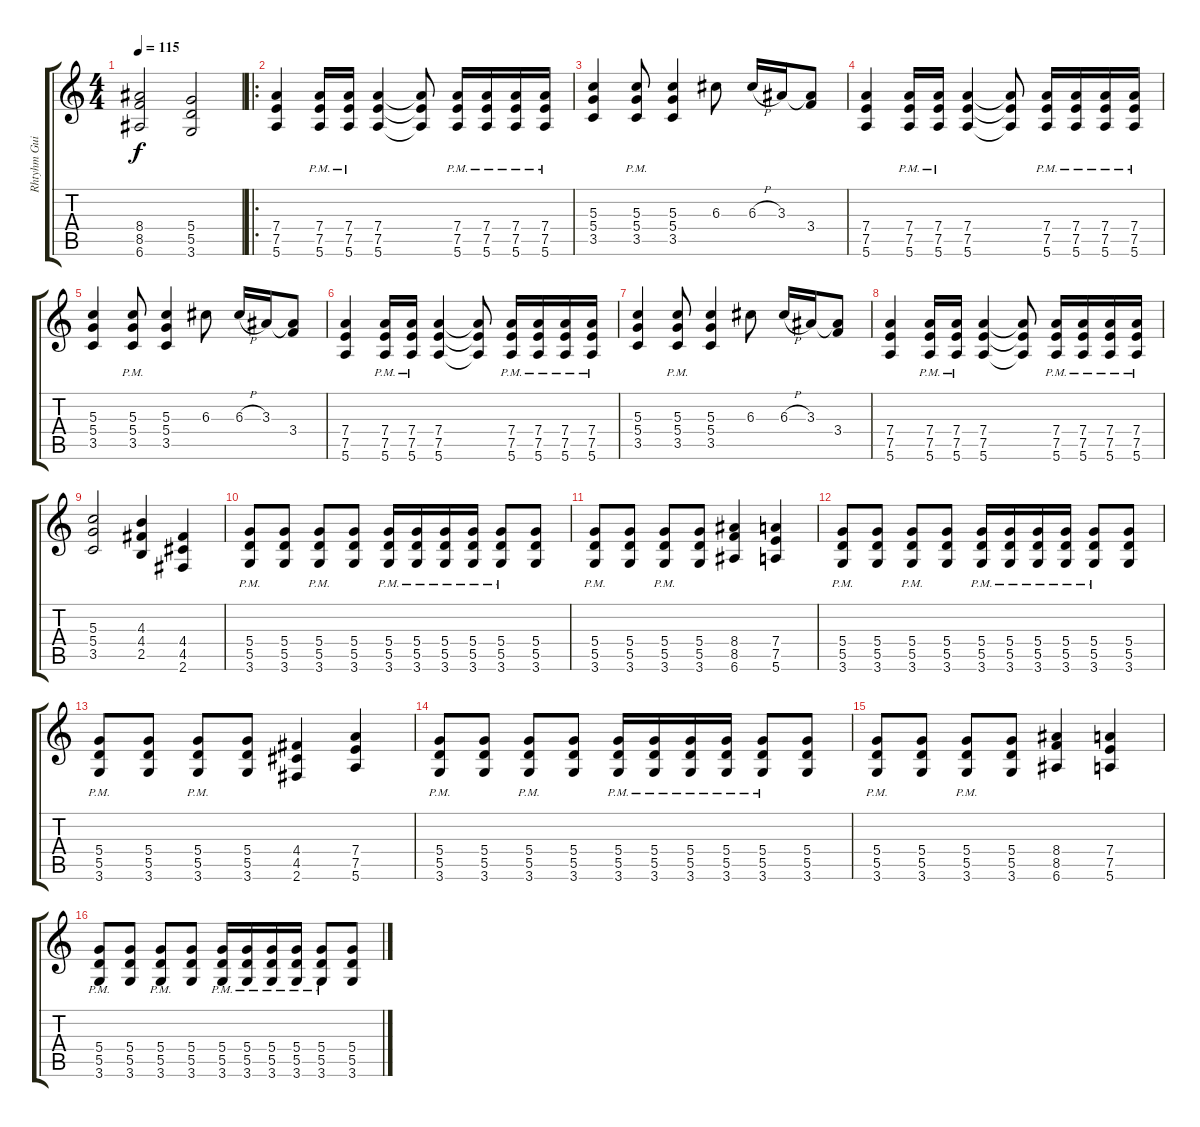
\track ("Rhtyhm Guitar 1" "Rhtyhm Gui") {instrument overdrivenguitar}
\staff {score tabs}
\tuning (E4 B3 G3 D3 A2 E2) {hide}
\ts (4 4)
\tempo 115
\clef g2
\ks c
(8.4 8.5 6.6).2{dy f} (5.4 5.5 3.6).2 |
\ro
(7.4 7.5 5.6).4 (7.4{pm} 7.5{pm} 5.6{pm}).16 (7.4{pm} 7.5{pm} 5.6{pm}).16 (7.4 7.5 5.6).4 (7.4{t} 7.5{t} 5.6{t}).8 (7.4{pm} 7.5{pm} 5.6{pm}).16 (7.4{pm} 7.5{pm} 5.6{pm}).16 (7.4{pm} 7.5{pm} 5.6{pm}).16 (7.4{pm} 7.5{pm} 5.6{pm}).16 |
(5.3 5.4 3.5).4 (5.3{pm} 5.4{pm} 3.5{pm}).8 (5.3 5.4 3.5).4 6.3.8 6.3{h}.16 3.3.16 (3.3{t} 3.4).8 |
(7.4 7.5 5.6).4 (7.4{pm} 7.5{pm} 5.6).16 (7.4{pm} 7.5{pm} 5.6{pm}).16 (7.4 7.5 5.6).4 (7.4{t} 7.5{t} 5.6{t}).8 (7.4{pm} 7.5{pm} 5.6{pm}).16 (7.4{pm} 7.5{pm} 5.6{pm}).16 (7.4{pm} 7.5{pm} 5.6{pm}).16 (7.4{pm} 7.5{pm} 5.6{pm}).16 |
(5.3 5.4 3.5).4 (5.3{pm} 5.4{pm} 3.5{pm}).8 (5.3 5.4 3.5).4 6.3.8 6.3{h}.16 3.3.16 (3.3{t} 3.4).8 |
(7.4 7.5 5.6).4 (7.4{pm} 7.5{pm} 5.6{pm}).16 (7.4{pm} 7.5{pm} 5.6{pm}).16 (7.4 7.5 5.6).4 (7.4{t} 7.5{t} 5.6{t}).8 (7.4{pm} 7.5{pm} 5.6{pm}).16 (7.4{pm} 7.5{pm} 5.6{pm}).16 (7.4{pm} 7.5{pm} 5.6{pm}).16 (7.4{pm} 7.5{pm} 5.6{pm}).16 |
(5.3 5.4 3.5).4 (5.3{pm} 5.4{pm} 3.5{pm}).8 (5.3 5.4 3.5).4 6.3.8 6.3{h}.16 3.3.16 (3.3{t} 3.4).8 |
(7.4 7.5 5.6).4 (7.4{pm} 7.5{pm} 5.6{pm}).16 (7.4{pm} 7.5{pm} 5.6{pm}).16 (7.4 7.5 5.6).4 (7.4{t} 7.5{t} 5.6{t}).8 (7.4{pm} 7.5{pm} 5.6{pm}).16 (7.4{pm} 7.5{pm} 5.6{pm}).16 (7.4{pm} 7.5{pm} 5.6{pm}).16 (7.4{pm} 7.5{pm} 5.6{pm}).16 |
(5.3 5.4 3.5).2 (4.3 4.4 2.5).4 (4.4 4.5 2.6).4 |
(5.4{pm} 5.5{pm} 3.6{pm}).8 (5.4 5.5 3.6).8 (5.4{pm} 5.5{pm} 3.6{pm}).8 (5.4 5.5 3.6).8 (5.4{pm} 5.5{pm} 3.6{pm}).16 (5.4{pm} 5.5{pm} 3.6{pm}).16 (5.4{pm} 5.5{pm} 3.6{pm}).16 (5.4{pm} 5.5{pm} 3.6{pm}).16 (5.4{pm} 5.5{pm} 3.6{pm}).8 (5.4 5.5 3.6).8 |
(5.4{pm} 5.5{pm} 3.6{pm}).8 (5.4 5.5 3.6).8 (5.4{pm} 5.5{pm} 3.6{pm}).8 (5.4 5.5 3.6).8 (8.4 8.5 6.6).4 (7.4 7.5 5.6).4 |
(5.4{pm} 5.5{pm} 3.6{pm}).8 (5.4 5.5 3.6).8 (5.4{pm} 5.5{pm} 3.6{pm}).8 (5.4 5.5 3.6).8 (5.4{pm} 5.5{pm} 3.6{pm}).16 (5.4{pm} 5.5{pm} 3.6{pm}).16 (5.4{pm} 5.5{pm} 3.6{pm}).16 (5.4{pm} 5.5{pm} 3.6{pm}).16 (5.4{pm} 5.5{pm} 3.6{pm}).8 (5.4 5.5 3.6).8 |
(5.4{pm} 5.5{pm} 3.6{pm}).8 (5.4 5.5 3.6).8 (5.4{pm} 5.5{pm} 3.6{pm}).8 (5.4 5.5 3.6).8 (4.4 4.5 2.6).4 (7.4 7.5 5.6).4 |
(5.4{pm} 5.5{pm} 3.6{pm}).8 (5.4 5.5 3.6).8 (5.4{pm} 5.5{pm} 3.6{pm}).8 (5.4 5.5 3.6).8 (5.4{pm} 5.5{pm} 3.6{pm}).16 (5.4{pm} 5.5{pm} 3.6{pm}).16 (5.4{pm} 5.5{pm} 3.6{pm}).16 (5.4{pm} 5.5{pm} 3.6{pm}).16 (5.4{pm} 5.5{pm} 3.6{pm}).8 (5.4 5.5 3.6).8 |
(5.4{pm} 5.5{pm} 3.6{pm}).8 (5.4 5.5 3.6).8 (5.4{pm} 5.5{pm} 3.6{pm}).8 (5.4 5.5 3.6).8 (8.4 8.5 6.6).4 (7.4 7.5 5.6).4 |
(5.4{pm} 5.5{pm} 3.6{pm}).8 (5.4 5.5 3.6).8 (5.4{pm} 5.5{pm} 3.6{pm}).8 (5.4 5.5 3.6).8 (5.4{pm} 5.5{pm} 3.6{pm}).16 (5.4{pm} 5.5{pm} 3.6{pm}).16 (5.4{pm} 5.5{pm} 3.6{pm}).16 (5.4{pm} 5.5{pm} 3.6{pm}).16 (5.4{pm} 5.5{pm} 3.6{pm}).8 (5.4 5.5 3.6).8
